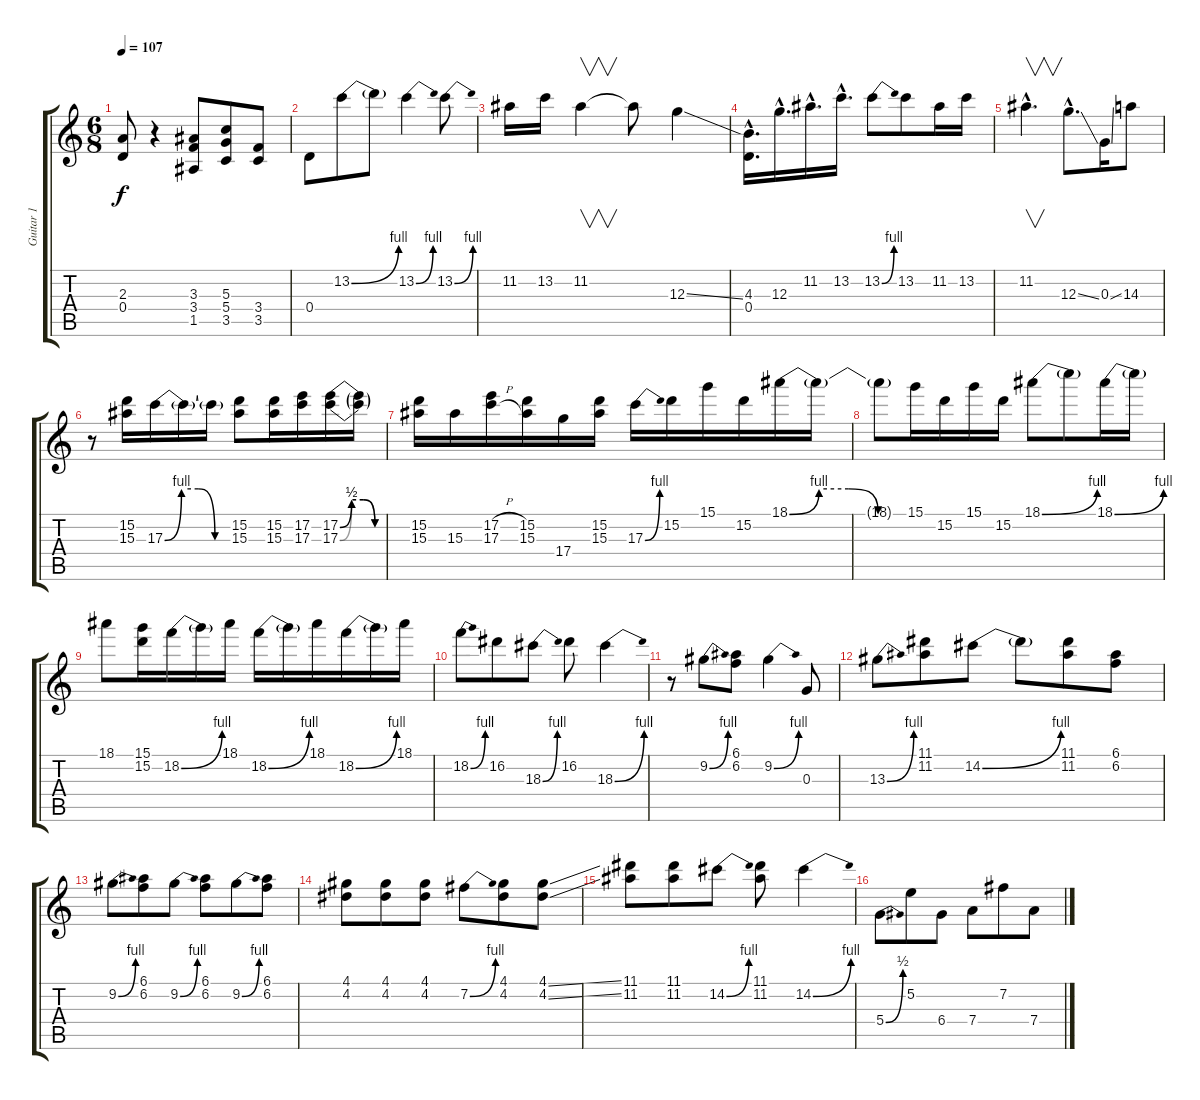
\track ("Guitar 1" "Guitar 1") {instrument overdrivenguitar}
\staff {score tabs}
\tuning (E4 B3 G3 D3 A2 E2) {hide}
\ts (6 8)
\tempo 107
\clef g2
\ks c
(2.3 0.4).8{dy f} r.4 (3.3 3.4 1.5).8 (5.3 5.4 3.5).8 (3.4 3.5).8 |
0.4.8 13.2{be (bend 0 0 60 4)}.8 13.2{t}.8 13.2{be (bend 0 0 60 4)}.4 13.2{be (bend 0 0 60 4)}.8 |
11.2.16 13.2.16 11.2.4{v} 11.2{t}.8 12.3{ss}.4 |
(4.3{hac} 0.4{hac}).16{d} 12.3{hac}.16{d} 11.2{hac}.16{d} 13.2{hac}.16{d} 13.2{be (bend 0 0 60 4)}.8 13.2.8 11.2.16 13.2.16 |
11.2{hac}.4{v d} 12.3{ss hac}.8{d} 0.3{ss}.16 14.3.8 |
r.8 (15.2 15.3).16 17.3{be (custom 0 0 15 4 30 4 45 0 60 0)}.16 17.3{t}.16 17.3{t}.16 (15.2 15.3).8 (15.2 15.3).16 (17.2 17.3).16 (17.2{be (custom 0 0 15 2 30 2 45 0 60 0)} 17.3{be (custom 0 0 15 2 30 2 45 0 60 0)}).16 (17.2{t} 17.3{t}).16 |
(15.2 15.3).16 15.3.16 (17.2{h} 17.3{h}).16 (15.2 15.3).16 17.4.16 (15.2 15.3).16 17.3{be (bend 0 0 60 4)}.16 15.2.16 15.1.16 15.2.16 18.1{be (custom 0 0 15 4 30 4 45 0 60 0)}.16 18.1{t}.16 |
18.1{t}.8 15.1.16 15.2.16 15.1.16 15.2.16 18.1{be (bend 0 0 60 4)}.8 18.1{t}.8 18.1{be (bend 0 0 60 4)}.16 18.1{t}.16 |
18.1.8 (15.1 15.2).16 18.2{be (bend 0 0 60 4)}.16 18.2{t}.16 18.1.16 18.2{be (bend 0 0 60 4)}.16 18.2{t}.16 18.1.16 18.2{be (bend 0 0 60 4)}.16 18.2{t}.16 18.1.16 |
18.2{be (bend 0 0 60 4)}.8 16.2.8 18.3{be (bend 0 0 60 4)}.8 16.2.8 18.3{be (bend 0 0 60 4)}.4 |
r.8 9.2{be (bend 0 0 60 4)}.8 (6.1 6.2).8 9.2{be (bend 0 0 60 4)}.4 0.3.8 |
13.3{be (bend 0 0 60 4)}.8 (11.1 11.2).8 14.2{be (bend 0 0 60 4)}.8 14.2{t}.8 (11.1 11.2).8 (6.1 6.2).8 |
9.2{be (bend 0 0 60 4)}.8 (6.1 6.2).8 9.2{be (bend 0 0 60 4)}.8 (6.1 6.2).8 9.2{be (bend 0 0 60 4)}.8 (6.1 6.2).8 |
(4.1 4.2).8 (4.1 4.2).8 (4.1 4.2).8 7.2{be (bend 0 0 60 4)}.8 (4.1 4.2).8 (4.1{ss} 4.2{ss}).8 |
(11.1 11.2).8 (11.1 11.2).8 14.2{be (bend 0 0 60 4)}.8 (11.1 11.2).8 14.2{be (bend 0 0 60 4)}.4 |
5.4{be (bend 0 0 60 2)}.8 5.2.8 6.4.8 7.4.8 7.2.8 7.4.8
